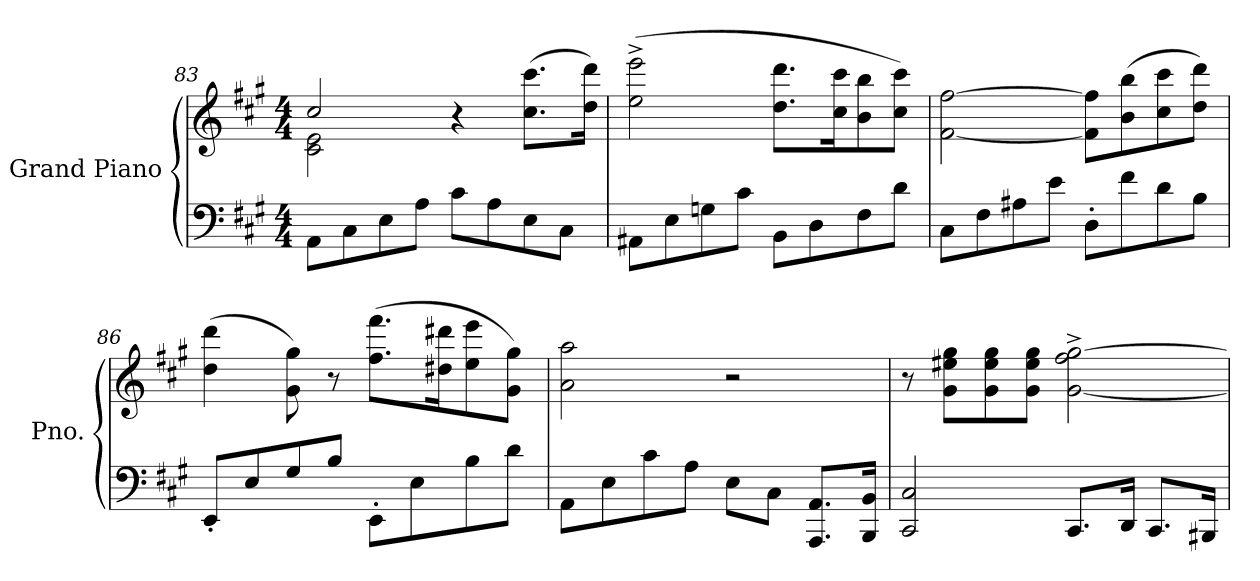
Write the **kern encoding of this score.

**kern	**kern	**dynam
*part1	*part1	*part1
*staff2	*staff1	*staff1/2
*I"Grand Piano	*	*
*I'Pno.	*	*
!!LO:PB:g=z
*clefF4	*clefG2	*
*k[f#c#g#]	*k[f#c#g#]	*
*M4/4	*M4/4	*
=83	=83	=83
*	*^	*
8AA\L	2cc#/	2c#\ 2e\	.
8C#\	.	.	.
8E\	.	.	.
8A\J	.	.	.
8c#\L	4r	2ryy	.
8A\	.	.	.
8E\	(>8.cc#\ 8.ccc#\L	.	.
8C#\J	.	.	.
.	16dd\ 16ddd\Jk)	.	.
*	*v	*v	*
=84	=84	=84
8AA#X\L	(>2ee\^ 2eee\^	.
8E\	.	.
8Gn\	.	.
8c#\J	.	.
8BB\L	8.dd\ 8.ddd\L	.
8D\	.	.
.	16cc#\ 16ccc#\K	.
8F#\	8b\ 8bb\	.
8d\J	8cc#\ 8ccc#\J)	.
=85	=85	=85
8C#\L	[2f#\ [2ff#\	.
8F#\	.	.
8A#X\	.	.
8e\J	.	.
8D'\L	8f#\] 8ff#\]L	.
8f#\	(>8b\ 8bb\	.
8d\	8cc#\ 8ccc#\	.
8B\J	8dd\ 8ddd\J)	.
=86	=86	=86
8EE'/L	(>4dd\ 4ddd\	.
8E/	.	.
8G#/	8g#\ 8gg#\)	.
8B/J	8r	.
8EE'\L	(>8.ff#\ 8.fff#\L	.
8E\	.	.
.	16dd#X\ 16ddd#X\K	.
8B\	8ee\ 8eee\	.
8d\J	8g#\ 8gg#\J)	.
=87	=87	=87
8AA\L	2a\ 2aa\	.
8E\	.	.
8c#\	.	.
8A\J	.	.
8E\L	2r	.
8C#\J	.	.
8.AAA/ 8.AA/L	.	.
16BBB/ 16BB/Jk	.	.
!!LO:LB:g=z
=88	=88	=88
!	!	!LO:DY:a=2
!	!	!LO:DY:n=1:a=2
!	!	!LO:DY:n=2:a=2
2CC#/ 2C#/	8r	other-dynamics mf other-dynamics
.	8g#\ 8ee#X\ 8gg#\L	.
.	8g#\ 8ee#\ 8gg#\	.
.	8g#\ 8ee#\ 8gg#\J	.
8.CC#/L	[2g#\^ 2ff#\^ [2gg#\^	.
16DD/Jk	.	.
8.CC#/L	.	.
16BBB#X/Jk	.	.
=	=	=
*-	*-	*-
